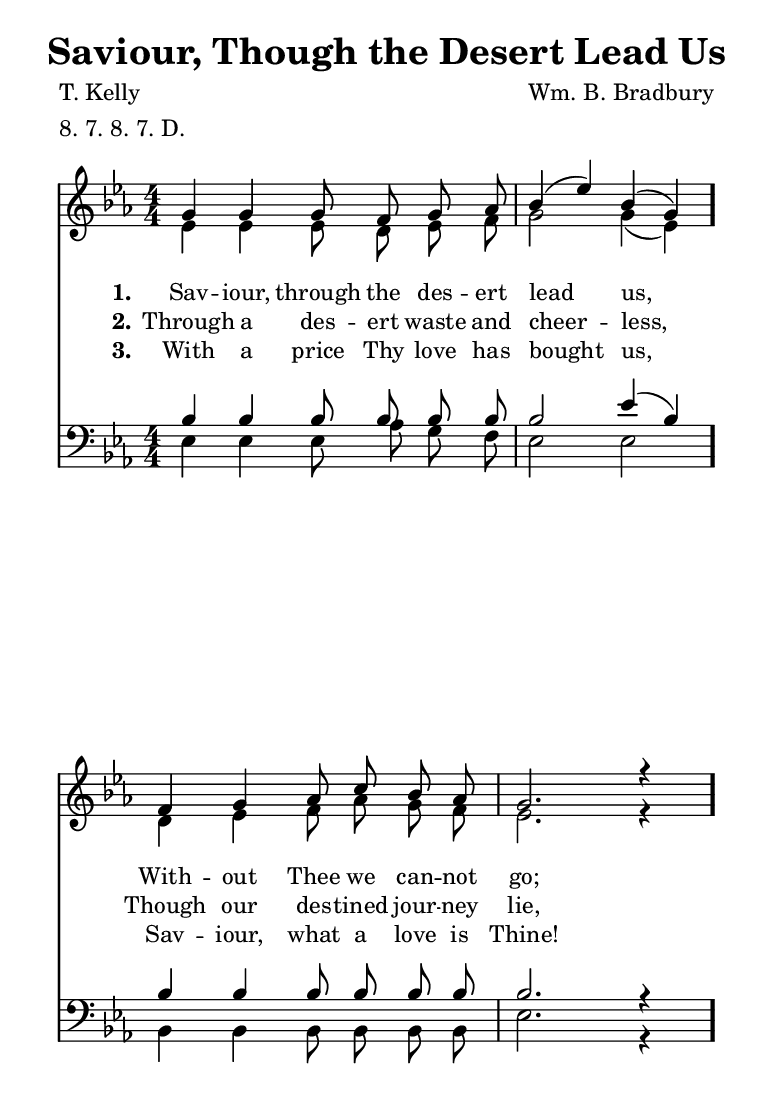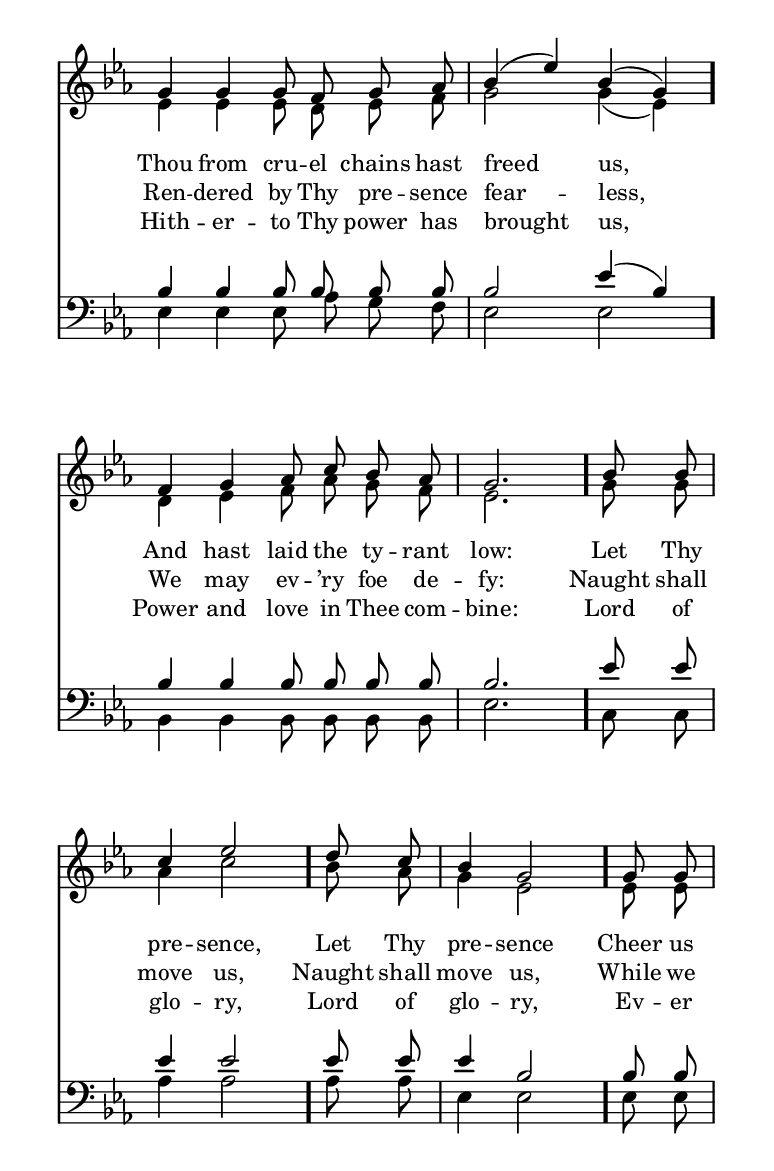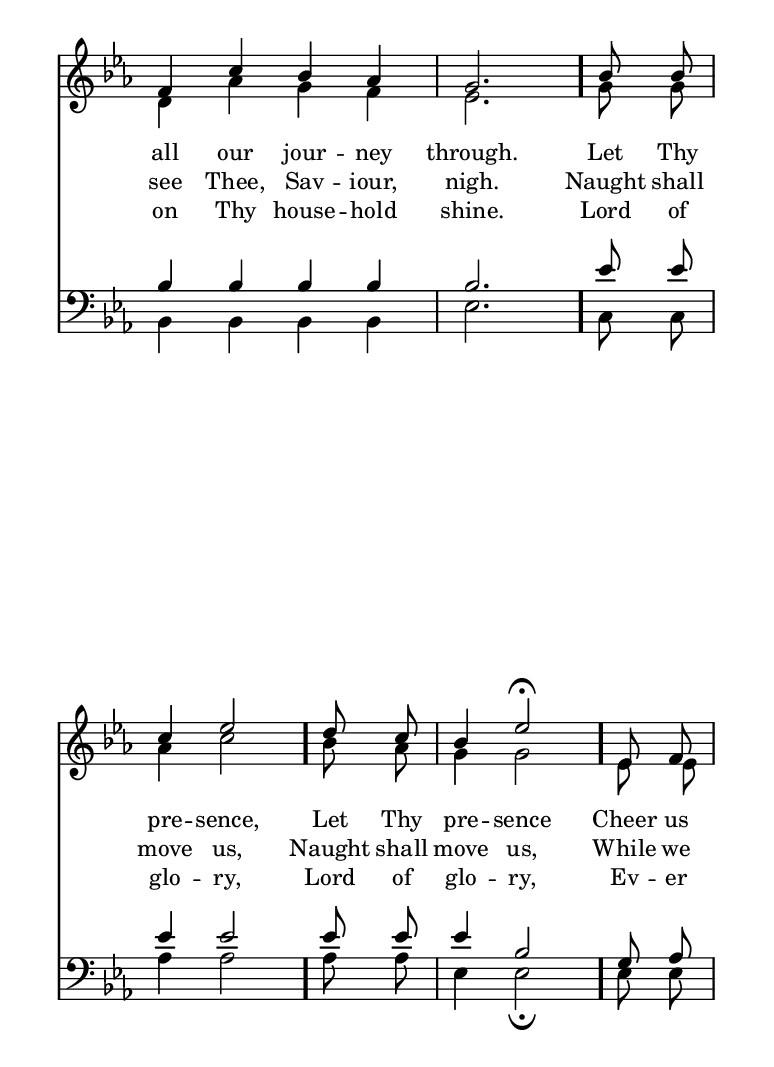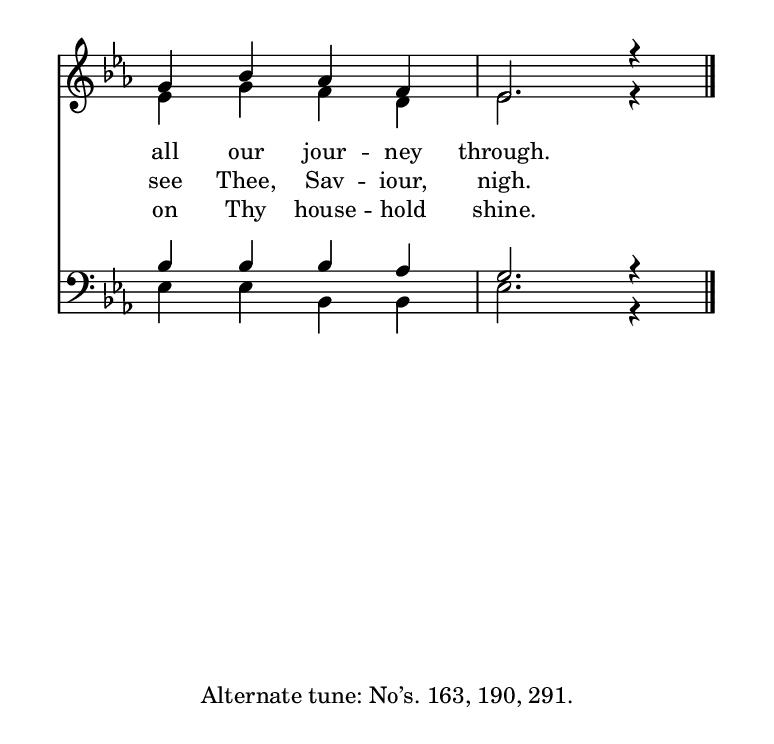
\include "common/global.ily"
\paper {
  \include "common/paper.ily"
}

\header{
  hymnnumber = "191"
  title = "Saviour, Though the Desert Lead Us"
  tunename = ""
  meter = "8. 7. 8. 7. D."
  poet = "T. Kelly"
  composer = "Wm. B. Bradbury"
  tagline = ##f
}

ta = { \tempo 4=80 }
tb = { \tempo 4=40 }

global = {
  \include "common/overrides.ily"
  \override Staff.TimeSignature.style = #'numbered
  \time 4/4
  \override Score.MetronomeMark.transparent = ##t % hide all fermata changes too
  \ta
  \key ees \major
  \autoBeamOff
}

notesSoprano = {
\global
\relative c'' {

  g4 g g8 f g aes | bes4( ees) bes( g) |
  f4 g aes8 c bes aes | g2. r4 % rest not in original, but required to make timing work
  g4 g g8 f g aes | bes4( ees) bes( g) |
  f4 g aes8 c bes aes | g2.
  bes8 bes | c4 ees2
  d8 c | bes4 g2
  g8 g | f4 c' bes aes | g2.
  bes8 bes | c4 ees2
  d8 c | bes4 \tb ees2 \fermata \ta
  ees,8 f | g4 bes aes f | ees2. r4 % impossible "r8" in original

  \bar "|."

}
}

notesAlto = {
\global
\relative e' {

  ees4 ees ees8 d ees f | g2 g4( ees) |
  d4 ees f8 aes g f | ees2. r4 % added rest
  ees4 ees ees8 d ees f | g2 g4( ees) |
  d4 ees f8 aes g f | ees2.
  g8 g | aes4 c2
  bes8 aes | g4 ees2
  ees8 ees | d4 aes' g f | ees2.
  g8 g | aes4 c2
  bes8 aes | g4 g2
  ees8 ees | ees4 g f d | ees2. r4

}
}

notesTenor = {
\global
\relative a {

  bes4 bes bes8 bes bes bes | bes2 ees4( bes) |
  bes4 bes bes8 bes bes bes | bes2. r4 % added rest
  bes4 bes bes8 bes bes bes | bes2 ees4( bes) |
  bes4 bes bes8 bes bes bes | bes2.
  ees8 ees | ees4 ees2
  ees8 ees | ees4 bes2
  bes8 bes | bes4 bes bes bes | bes2.
  ees8 ees | ees4 ees2
  ees8 ees | ees4 bes2
  g8 aes | bes4 bes bes aes | g2. r4

}
}

notesBass = {
\global
\relative f {

  ees4 ees ees8 aes g f | ees2 ees
  bes4 bes bes8 bes bes bes | ees2. r4 % added rest
  ees4 ees ees8 aes g f | ees2 ees
  bes4 bes bes8 bes bes bes | ees2.
  c8 c aes'4 aes2
  aes8 aes | ees4 ees2
  ees8 ees bes4 bes bes bes | ees2.
  c8 c aes'4 aes2
  aes8 aes | ees4 ees2 \fermata
  ees8 ees | ees4 ees bes bes | ees2. r4

}
}

wordsA = \lyricmode {
\set stanza = "1."

Sav -- iour, through the des -- ert lead us, \bar "."
With -- out Thee we can -- not go; \bar "."
Thou from cru -- el chains hast freed us, \bar "."
And hast laid the ty -- rant low: \bar "."
%{HIDE>%} Let Thy pre -- sence, %{<HIDE%} \bar "."
Let Thy pre -- sence \bar "."
Cheer us all our jour -- ney through. \bar "."
%{HIDE>%} Let Thy pre -- sence, \bar "."
Let Thy pre -- sence \bar "."
Cheer us all our jour -- ney through. %{<HIDE%} \bar "."

}

wordsB = \lyricmode {
\set stanza = "2."

Through a des -- ert waste and cheer -- less,
Though our des -- tined jour -- ney lie,
Ren -- dered by Thy pre -- sence fear -- less,
We may ev -- ’ry foe de -- fy:
%{HIDE>%} Naught shall move us, %{<HIDE%}
Naught shall move us,
While we see Thee, Sav -- iour, nigh.
%{HIDE>%} Naught shall move us,
Naught shall move us,
While we see Thee, Sav -- iour, nigh. %{<HIDE%}

}

wordsC = \lyricmode {
\set stanza = "3."

With a price Thy love has bought us,
Sav -- iour, what a love is Thine!
Hith -- er -- to Thy power has brought us,
Power and love in Thee com -- bine:
%{HIDE>%} Lord of glo -- ry, %{<HIDE%}
Lord of glo -- ry,
Ev -- er on Thy house -- hold shine.
%{HIDE>%} Lord of glo -- ry,
Lord of glo -- ry,
Ev -- er on Thy house -- hold shine. %{<HIDE%}

}

\score {
  \context ChoirStaff <<
    \context Staff = upper <<
      \set ChoirStaff.systemStartDelimiter = #'SystemStartBar
      \context Voice  = sopranos { \voiceOne << \notesSoprano >> }
      \context Voice  = altos { \voiceTwo << \notesAlto >> }
      \context Lyrics = one   \lyricsto sopranos \wordsA
      \context Lyrics = two   \lyricsto sopranos \wordsB
      \context Lyrics = three \lyricsto sopranos \wordsC
    >>
    \context Staff = men <<
      \clef bass
      \context Voice  = tenors { \voiceOne << \notesTenor >> }
      \context Voice  = basses { \voiceTwo << \notesBass >> }
    >>
  >>
  \layout {
    \include "common/layout.ily"
  }
  \midi{
    \include "common/midi.ily"
  }
}

\noPageBreak \markup { \vspace #2 \fill-line { \raise #2 \line { Alternate tune: No’s. 163, 190, 291. } } }

\version "2.19.49"  % necessary for upgrading to future LilyPond versions.

% vi:set et ts=2 sw=2 ai nocindent syntax=lilypond:
